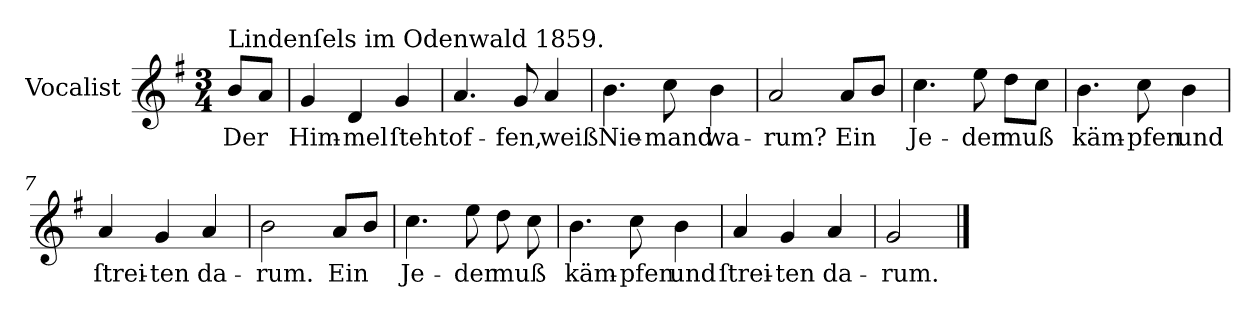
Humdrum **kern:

**kern	**text
*part1	*part1
*staff1	*staff1
*I"Vocalist	*
*k[f#]	*
*G:	*
*M3/4	*
=	=
!LO:TX:a:t=Lindenſels im Odenwald 1859.	!
8bL	Der
8aJ	.
=1	=1
4g	Him-
4d	-mel
4g	ſteht
=2	=2
4.a	of-
8g	-fen,
4a	weiß
=3	=3
4.b	Nie-
8cc	-mand
4b	wa-
=4	=4
2a	-rum?
8aL	Ein
8bJ	.
=5	=5
4.cc	Je-
8ee	-der
8ddL	muß
8ccJ	.
=6	=6
4.b	käm-
8cc	-pfen
4b	und
=7	=7
4a	ſtrei-
4g	-ten
4a	da-
=8	=8
2b	-rum.
8aL	Ein
8bJ	.
=9	=9
4.cc	Je-
8ee	-der
8dd	muß
8cc	.
=10	=10
4.b	käm-
8cc	-pfen
4b	und
=11	=11
4a	ſtrei-
4g	-ten
4a	da-
=12	=12
2g	-rum.
==	==
*-	*-
